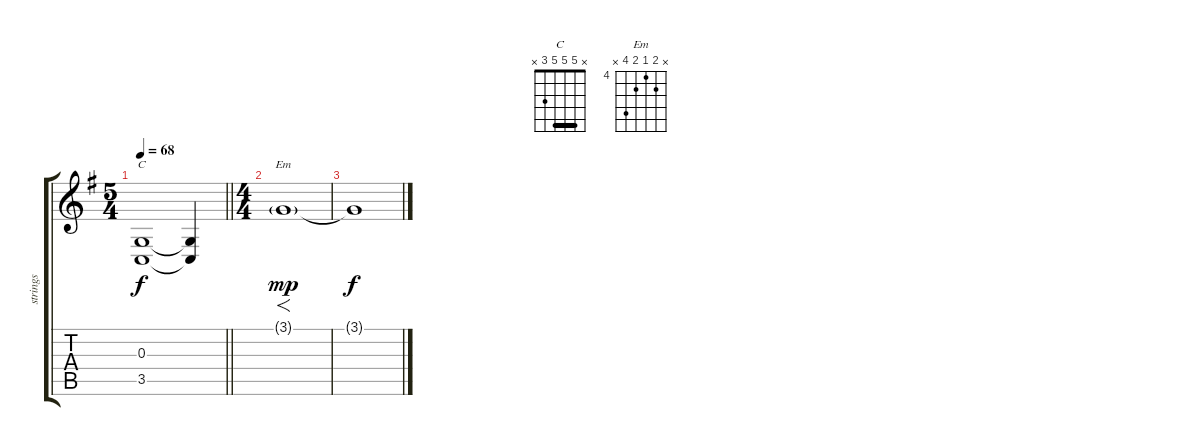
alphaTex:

\track ("strings" "strings") {instrument stringensemble1}
\staff {score tabs}
\tuning (E4 B3 G3 D3 A2 E2) {hide}
\chord ("C" x 5 5 5 3 x) {barre 5}
\chord ("Em" x 5 4 5 7 x) {firstfret 4}
\ts (5 4)
\tempo 68
\clef g2
\barLineRight lightlight
\ks g
(0.3 3.5).1{ch "C" dy f} (0.3{t} 3.5{t}).4 |
\ts (4 4)
3.1{g}.1{f ch "Em" dy mp} |
3.1{t}.1{dy f}
